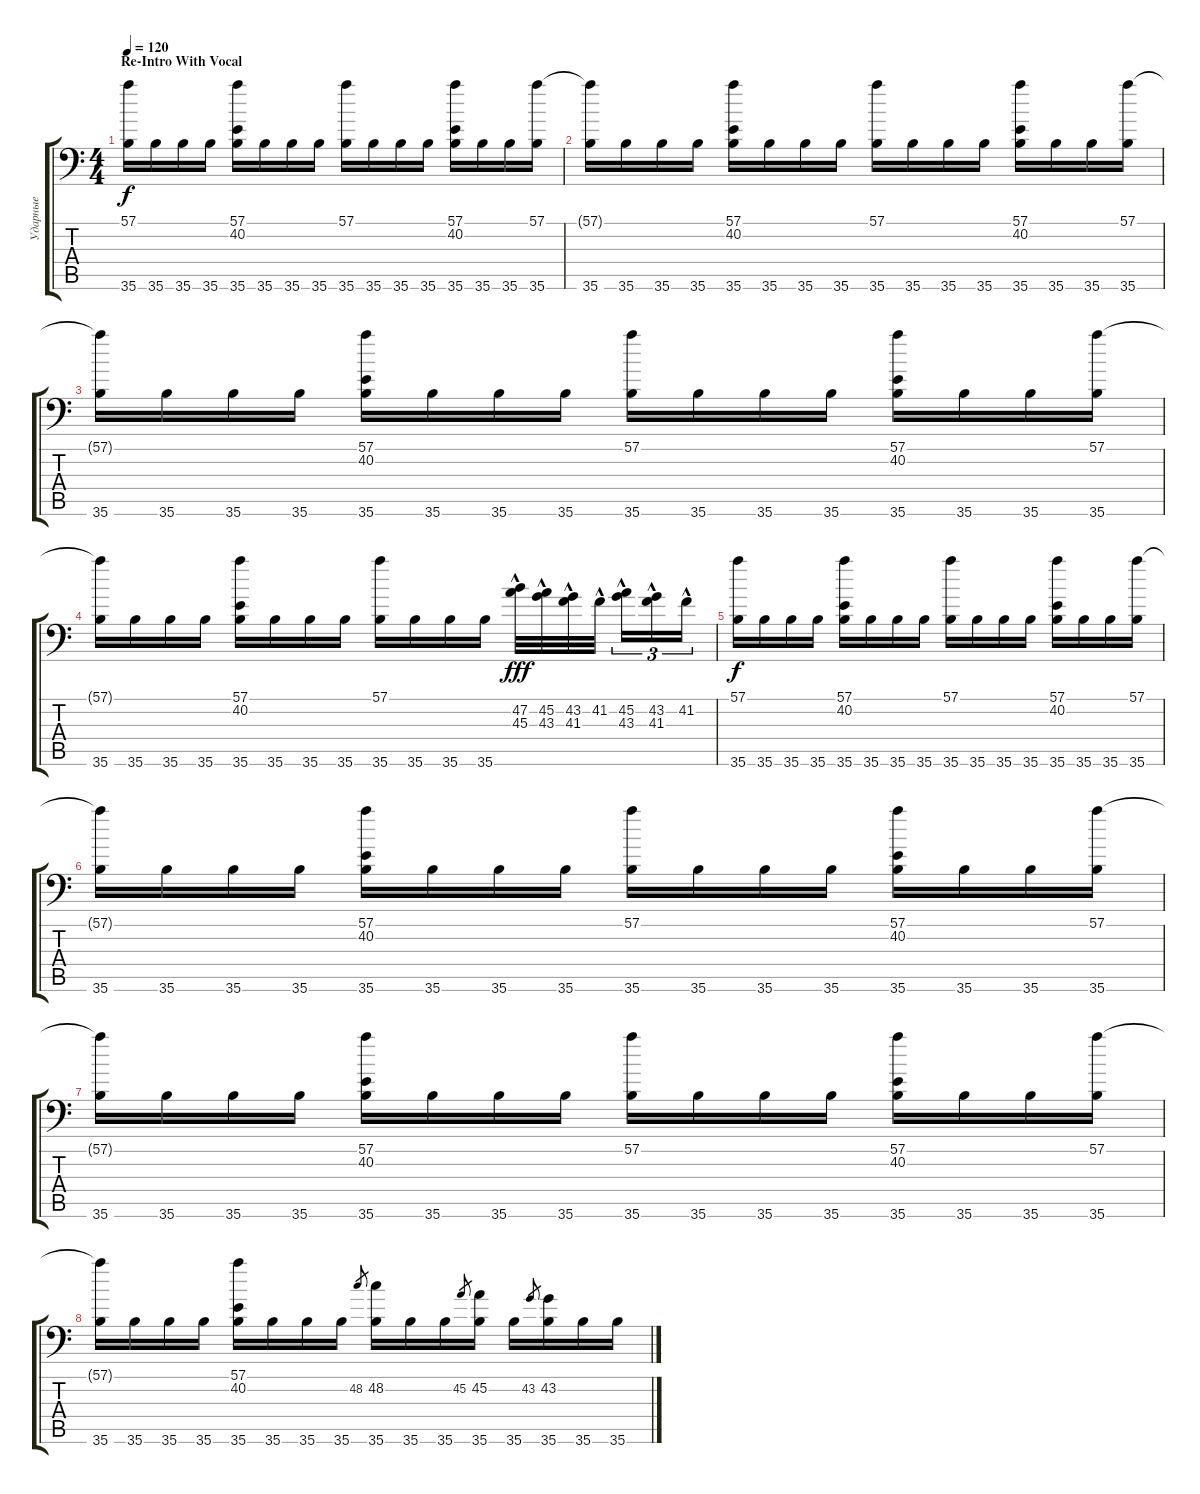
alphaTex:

\track ("Ударные" "Ударные") {instrument acousticgrandpiano}
\staff {score tabs}
\tuning (C-1 C-1 C-1 C-1 C-1 C-1) {hide}
\ts (4 4)
\section ("" "Re-Intro With Vocal")
\tempo 120
\clef f4
\ks c
(57.1 35.6).16{dy f} 35.6.16 35.6.16 35.6.16 (57.1 40.2 35.6).16 35.6.16 35.6.16 35.6.16 (57.1 35.6).16 35.6.16 35.6.16 35.6.16 (57.1 40.2 35.6).16 35.6.16 35.6.16 (57.1 35.6).16 |
(57.1{t} 35.6).16 35.6.16 35.6.16 35.6.16 (57.1 40.2 35.6).16 35.6.16 35.6.16 35.6.16 (57.1 35.6).16 35.6.16 35.6.16 35.6.16 (57.1 40.2 35.6).16 35.6.16 35.6.16 (57.1 35.6).16 |
(57.1{t} 35.6).16 35.6.16 35.6.16 35.6.16 (57.1 40.2 35.6).16 35.6.16 35.6.16 35.6.16 (57.1 35.6).16 35.6.16 35.6.16 35.6.16 (57.1 40.2 35.6).16 35.6.16 35.6.16 (57.1 35.6).16 |
(57.1{t} 35.6).16 35.6.16 35.6.16 35.6.16 (57.1 40.2 35.6).16 35.6.16 35.6.16 35.6.16 (57.1 35.6).16 35.6.16 35.6.16 35.6.16 (47.2{hac} 45.3{hac}).32{dy fff} (45.2{hac} 43.3{hac}).32 (43.2{hac} 41.3{hac}).32 41.2{hac}.32 (45.2{hac} 43.3{hac}).16{tu (3 2)} (43.2{hac} 41.3{hac}).16{tu (3 2)} 41.2{hac}.16{tu (3 2)} |
(57.1 35.6).16{dy f} 35.6.16 35.6.16 35.6.16 (57.1 40.2 35.6).16 35.6.16 35.6.16 35.6.16 (57.1 35.6).16 35.6.16 35.6.16 35.6.16 (57.1 40.2 35.6).16 35.6.16 35.6.16 (57.1 35.6).16 |
(57.1{t} 35.6).16 35.6.16 35.6.16 35.6.16 (57.1 40.2 35.6).16 35.6.16 35.6.16 35.6.16 (57.1 35.6).16 35.6.16 35.6.16 35.6.16 (57.1 40.2 35.6).16 35.6.16 35.6.16 (57.1 35.6).16 |
(57.1{t} 35.6).16 35.6.16 35.6.16 35.6.16 (57.1 40.2 35.6).16 35.6.16 35.6.16 35.6.16 (57.1 35.6).16 35.6.16 35.6.16 35.6.16 (57.1 40.2 35.6).16 35.6.16 35.6.16 (57.1 35.6).16 |
(57.1{t} 35.6).16 35.6.16 35.6.16 35.6.16 (57.1 40.2 35.6).16 35.6.16 35.6.16 35.6.16 48.2.8{gr} (48.2 35.6).16 35.6.16 35.6.16 45.2.8{gr} (45.2 35.6).16 35.6.16 43.2.8{gr} (43.2 35.6).16 35.6.16 35.6.16
